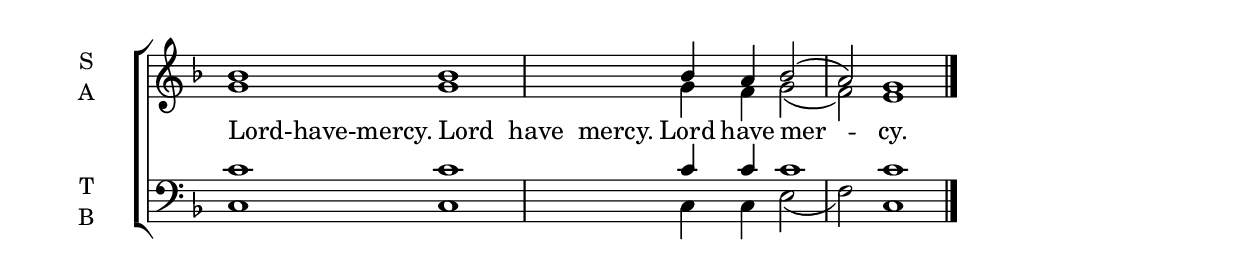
\version "2.18.2"

% Provide an easy way to group a bunch of text together on a breve
% http://lilypond.org/doc/v2.18/Documentation/notation/working-with-ancient-music_002d_002dscenarios-and-solutions
recite = \once \override LyricText.self-alignment-X = #-1

\defineBarLine "invisible" #'("" "" "")
global = {
  \time 6/4 % Not used, Time_signature_engraver is removed from layout
  \key f \major
  \set Timing.defaultBarType = "invisible" %% Only put bar lines where I say
}

lyricText = \lyricmode         { \recite"Lord-have-mercy." \recite"Lord  have  mercy." Lord   have  mer   --  cy.}
soprano = \relative f'  {\global bes1                      bes1                        bes4   a     bes2( a)  g1 \bar "|."}
alto    = \relative g'  {\global g1                        g1                          g4     f     g2(   f)  e1 }
tenor   = \relative c'  {\global c1                        c1                          c4     c     c1        c1 }
bass    = \relative c   {\global c1                        c1                          c4     c     e2(   f)  c1 }


\score {
  \new ChoirStaff <<
    \new Staff \with {
      midiInstrument = "choir aahs"
      instrumentName = \markup \center-column { S A }
    } <<
      \new Voice = "soprano" { \voiceOne \soprano }
      \new Voice = "alto" { \voiceTwo \alto }
    >>
    \new Lyrics \with {
      \override VerticalAxisGroup #'staff-affinity = #CENTER
    } \lyricsto "soprano" \lyricText

    \new Staff \with {
      midiInstrument = "choir aahs"
      instrumentName = \markup \center-column { T B }
      } <<
        \clef bass
        \new Voice = "tenor" { \voiceOne \tenor }
        \new Voice = "bass" { \voiceTwo \bass }
    >>
  >>
  \layout {
    \context {
      \Staff
      \remove "Time_signature_engraver"
    }
    \context {
      \Score
      \omit BarNumber
    }
  }
  \midi { \tempo 4 = 150
          \context {
            \Voice
            \remove "Dynamic_performer"
    }
  }
}
